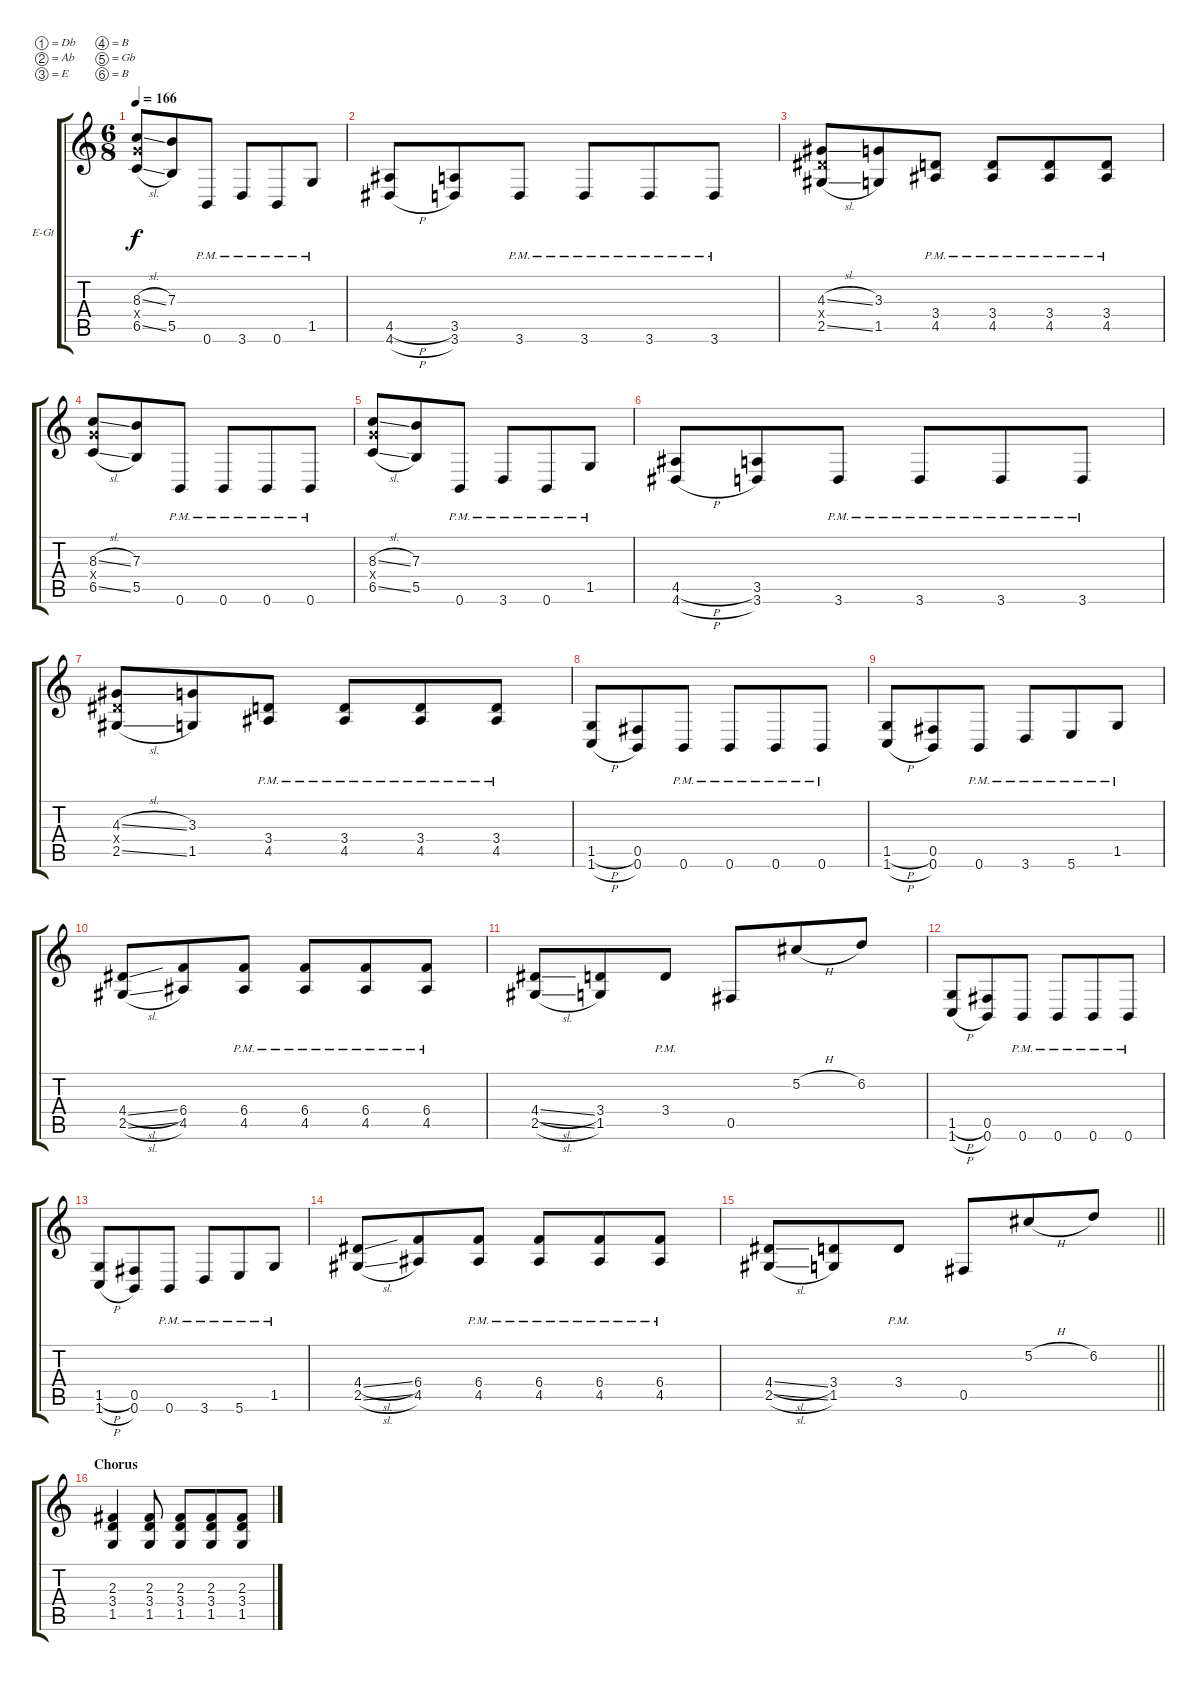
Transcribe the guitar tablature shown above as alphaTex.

\bracketExtendMode groupsimilarinstruments
\firstSystemTrackNameOrientation horizontal
\otherSystemsTrackNameOrientation horizontal
\track ("Right guitar" "E-Gt") {instrument overdrivenguitar}
\staff {score tabs}
\tuning (Db4 Ab3 E3 B2 Gb2 B1)
\ts (6 8)
\tempo 166
\clef g2
\ks c
(8.3{sl} 8.4{x} 6.5{sl}).8{dy f} (7.3 5.5).8 0.6{pm}.8 3.6{pm}.8 0.6{pm}.8 1.5{pm}.8 |
(4.5{h} 4.6{h}).8 (3.5 3.6).8 3.6{pm}.8 3.6{pm}.8 3.6{pm}.8 3.6{pm}.8 |
(4.3{sl} 4.4{x} 2.5{sl}).8 (3.3 1.5).8 (3.4{pm} 4.5{pm}).8 (3.4{pm} 4.5{pm}).8 (3.4{pm} 4.5{pm}).8 (3.4{pm} 4.5{pm}).8 |
(8.3{sl} 8.4{x} 6.5{sl}).8 (7.3 5.5).8 0.6{pm}.8 0.6{pm}.8 0.6{pm}.8 0.6{pm}.8 |
(8.3{sl} 8.4{x} 6.5{sl}).8 (7.3 5.5).8 0.6{pm}.8 3.6{pm}.8 0.6{pm}.8 1.5{pm}.8 |
(4.5{h} 4.6{h}).8 (3.5 3.6).8 3.6{pm}.8 3.6{pm}.8 3.6{pm}.8 3.6{pm}.8 |
(4.3{sl} 4.4{x} 2.5{sl}).8 (3.3 1.5).8 (3.4{pm} 4.5{pm}).8 (3.4{pm} 4.5{pm}).8 (3.4{pm} 4.5{pm}).8 (3.4{pm} 4.5{pm}).8 |
(1.5{h} 1.6{h}).8 (0.5 0.6).8 0.6{pm}.8 0.6{pm}.8 0.6{pm}.8 0.6{pm}.8 |
(1.5{h} 1.6{h}).8 (0.5 0.6).8 0.6{pm}.8 3.6{pm}.8 5.6{pm}.8 1.5{pm}.8 |
(4.4{sl} 2.5{sl}).8 (6.4 4.5).8 (6.4{pm} 4.5{pm}).8 (6.4{pm} 4.5{pm}).8 (6.4{pm} 4.5{pm}).8 (6.4{pm} 4.5{pm}).8 |
(4.4{sl} 2.5{sl}).8 (3.4 1.5).8 3.4{pm}.8 0.5.8 5.2{h}.8 6.2.8 |
(1.5{h} 1.6{h}).8 (0.5 0.6).8 0.6{pm}.8 0.6{pm}.8 0.6{pm}.8 0.6{pm}.8 |
(1.5{h} 1.6{h}).8 (0.5 0.6).8 0.6{pm}.8 3.6{pm}.8 5.6{pm}.8 1.5{pm}.8 |
(4.4{sl} 2.5{sl}).8 (6.4 4.5).8 (6.4{pm} 4.5{pm}).8 (6.4{pm} 4.5{pm}).8 (6.4{pm} 4.5{pm}).8 (6.4{pm} 4.5{pm}).8 |
\barLineRight lightlight
(4.4{sl} 2.5{sl}).8 (3.4 1.5).8 3.4{pm}.8 0.5.8 5.2{h}.8 6.2.8 |
\section ("" "Chorus")
(2.3 3.4 1.5).4 (2.3 3.4 1.5).8 (2.3 3.4 1.5).8 (1.5 3.4 2.3).8 (1.5 3.4 2.3).8
